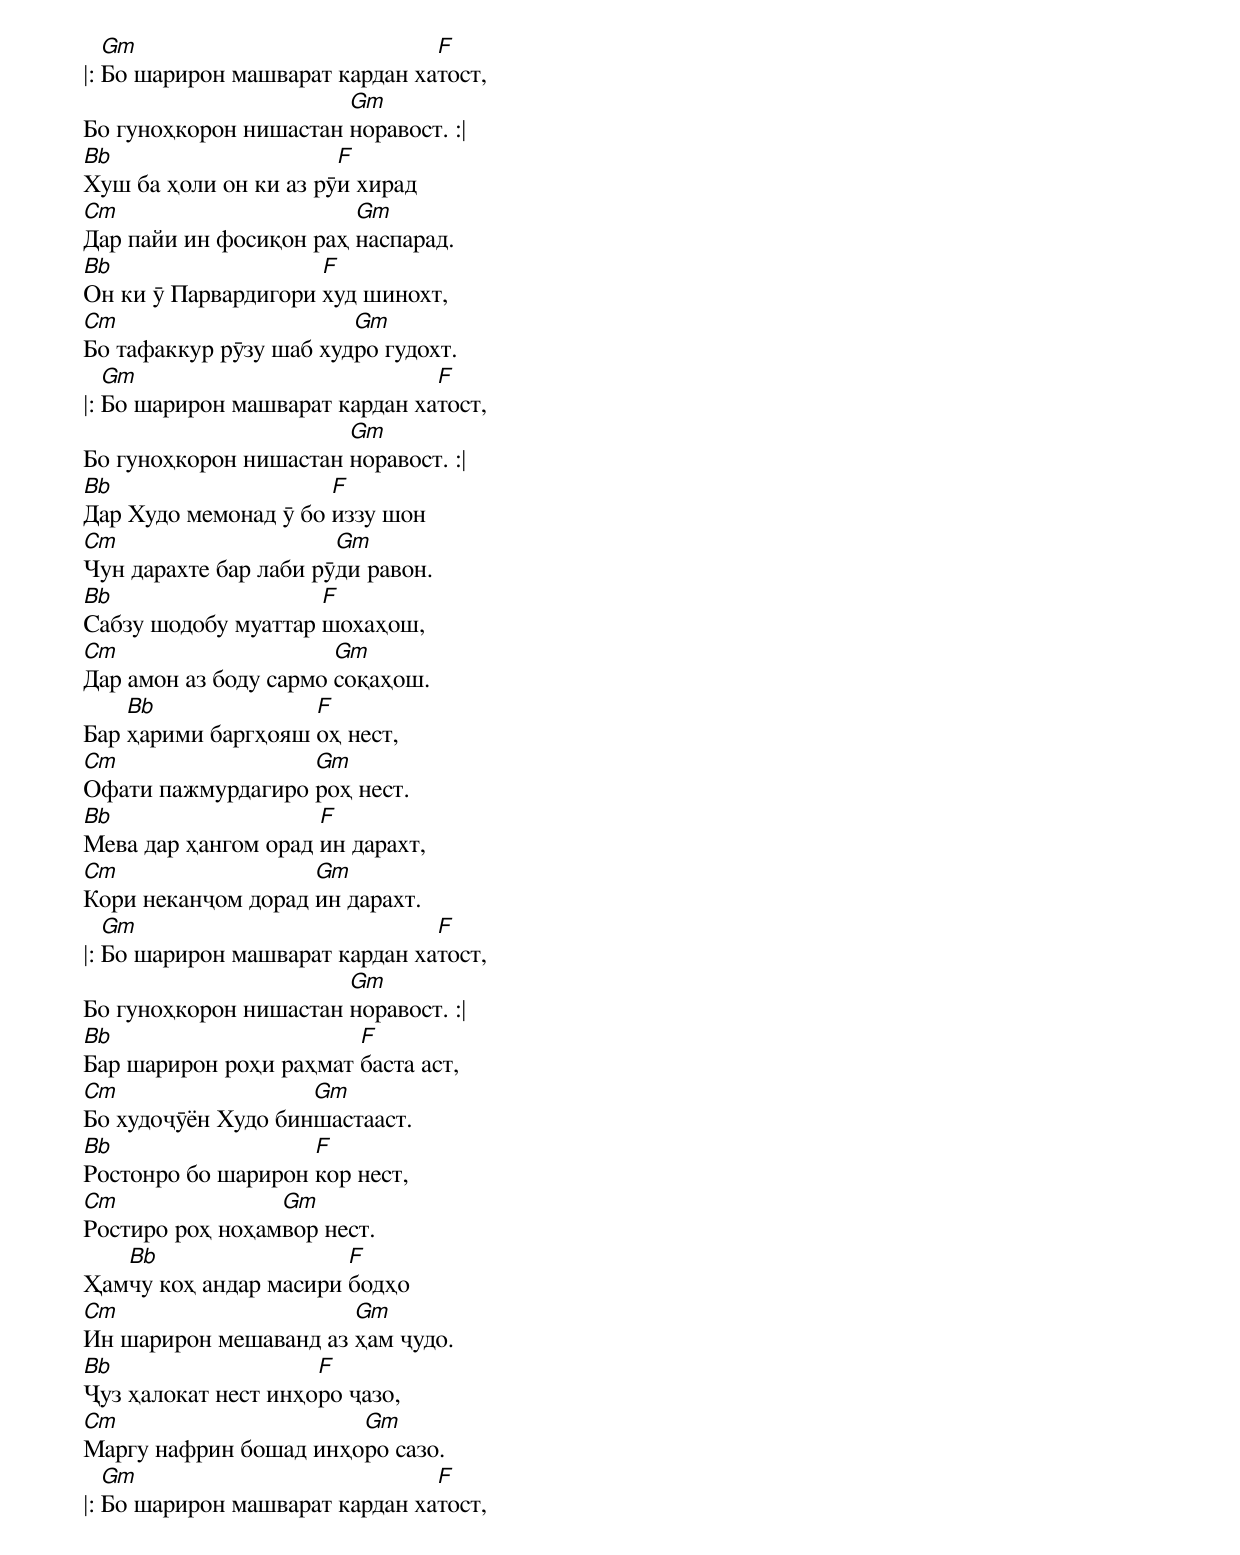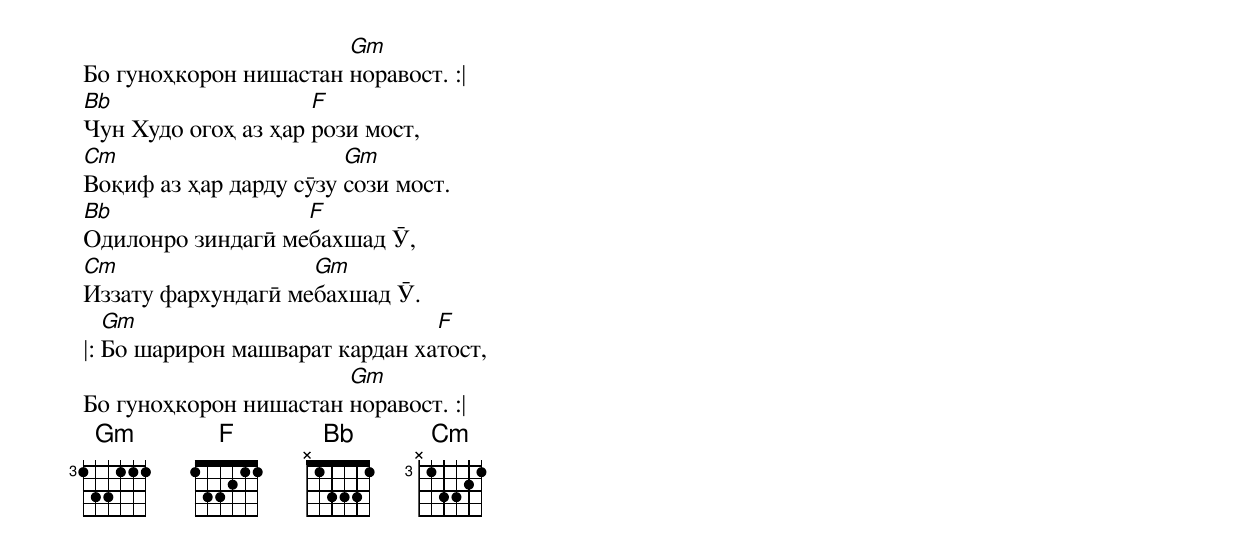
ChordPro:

|: [Gm]Бо шарирон машварат кардан ха[F]тост,
Бо гуноҳкорон нишастан [Gm]норавост. :|
[Bb]Хуш ба ҳоли он ки аз рӯ[F]и хирад
[Cm]Дар пайи ин фосиқон раҳ [Gm]наспарад.
[Bb]Он ки ӯ Парвардигори [F]худ шинохт,
[Cm]Бо тафаккур рӯзу шаб худ[Gm]ро гудохт.
|: [Gm]Бо шарирон машварат кардан ха[F]тост,
Бо гуноҳкорон нишастан [Gm]норавост. :|
[Bb]Дар Худо мемонад ӯ бо [F]иззу шон
[Cm]Чун дарахте бар лаби рӯ[Gm]ди равон.
[Bb]Сабзу шодобу муаттар [F]шохаҳош,
[Cm]Дар амон аз боду сармо [Gm]соқаҳош.
Бар [Bb]ҳарими баргҳояш [F]оҳ нест,
[Cm]Офати пажмурдагиро [Gm]роҳ нест.
[Bb]Мева дар ҳангом орад [F]ин дарахт,
[Cm]Кори неканҷом дорад [Gm]ин дарахт.
|: [Gm]Бо шарирон машварат кардан ха[F]тост,
Бо гуноҳкорон нишастан [Gm]норавост. :|
[Bb]Бар шарирон роҳи раҳмат [F]баста аст,
[Cm]Бо худоҷӯён Худо бин[Gm]шастааст.
[Bb]Ростонро бо шарирон [F]кор нест,
[Cm]Ростиро роҳ ноҳам[Gm]вор нест.
Ҳам[Bb]чу коҳ андар масири [F]бодҳо
[Cm]Ин шарирон мешаванд аз [Gm]ҳам ҷудо.
[Bb]Ҷуз ҳалокат нест инҳо[F]ро ҷазо,
[Cm]Маргу нафрин бошад инҳо[Gm]ро сазо.
|: [Gm]Бо шарирон машварат кардан ха[F]тост,
Бо гуноҳкорон нишастан [Gm]норавост. :|
[Bb]Чун Худо огоҳ аз ҳар [F]рози мост,
[Cm]Воқиф аз ҳар дарду сӯзу [Gm]сози мост.
[Bb]Одилонро зиндагӣ ме[F]бахшад Ӯ,
[Cm]Иззату фархундагӣ ме[Gm]бахшад Ӯ.
|: [Gm]Бо шарирон машварат кардан ха[F]тост,
Бо гуноҳкорон нишастан [Gm]норавост. :|
